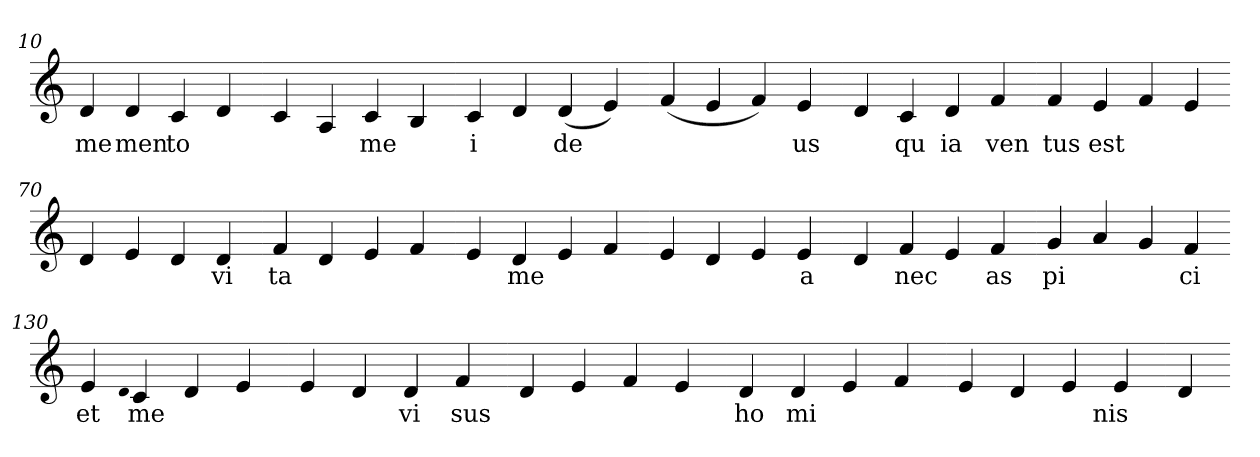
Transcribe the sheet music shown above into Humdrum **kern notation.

**kern	**text
*part1	*part1
*staff1	*staff1
*clefG2	*
=10.	=10.
4d	me
4d	men
4c	to
4d	.
=20.-	=20.-
4c	.
4A	.
4c	me
4B	.
=30.-	=30.-
4c	i
4d	.
(>4d	de
4e)	.
=40.-	=40.-
(>4f	.
4e	.
4f)	.
4e	us
=50.-	=50.-
4d	.
4c	qu
4d	ia
4f	ven
=60.-	=60.-
4f	tus
4e	est
4f	.
4e	.
=70.-	=70.-
4d	.
4e	.
4d	.
4d	vi
=80.-	=80.-
4f	ta
4d	.
4e	.
4f	.
=90.-	=90.-
4e	.
4d	me
4e	.
4f	.
=100.-	=100.-
4e	.
4d	.
4e	.
4e	a
=110.-	=110.-
4d	.
4f	nec
4e	.
4f	as
=120.-	=120.-
4g	pi
4a	.
4g	.
4f	ci
=130.-	=130.-
4e	et
qqd	.
4c	me
4d	.
4e	.
=140.-	=140.-
4e	.
4d	.
4d	vi
4f	sus
=150.-	=150.-
4d	.
4e	.
4f	.
4e	.
=160.-	=160.-
4d	ho
4d	mi
4e	.
4f	.
=170.-	=170.-
4e	.
4d	.
4e	.
4e	nis
=180.-	=180.-
4d	.
=-	=-
*-	*-
